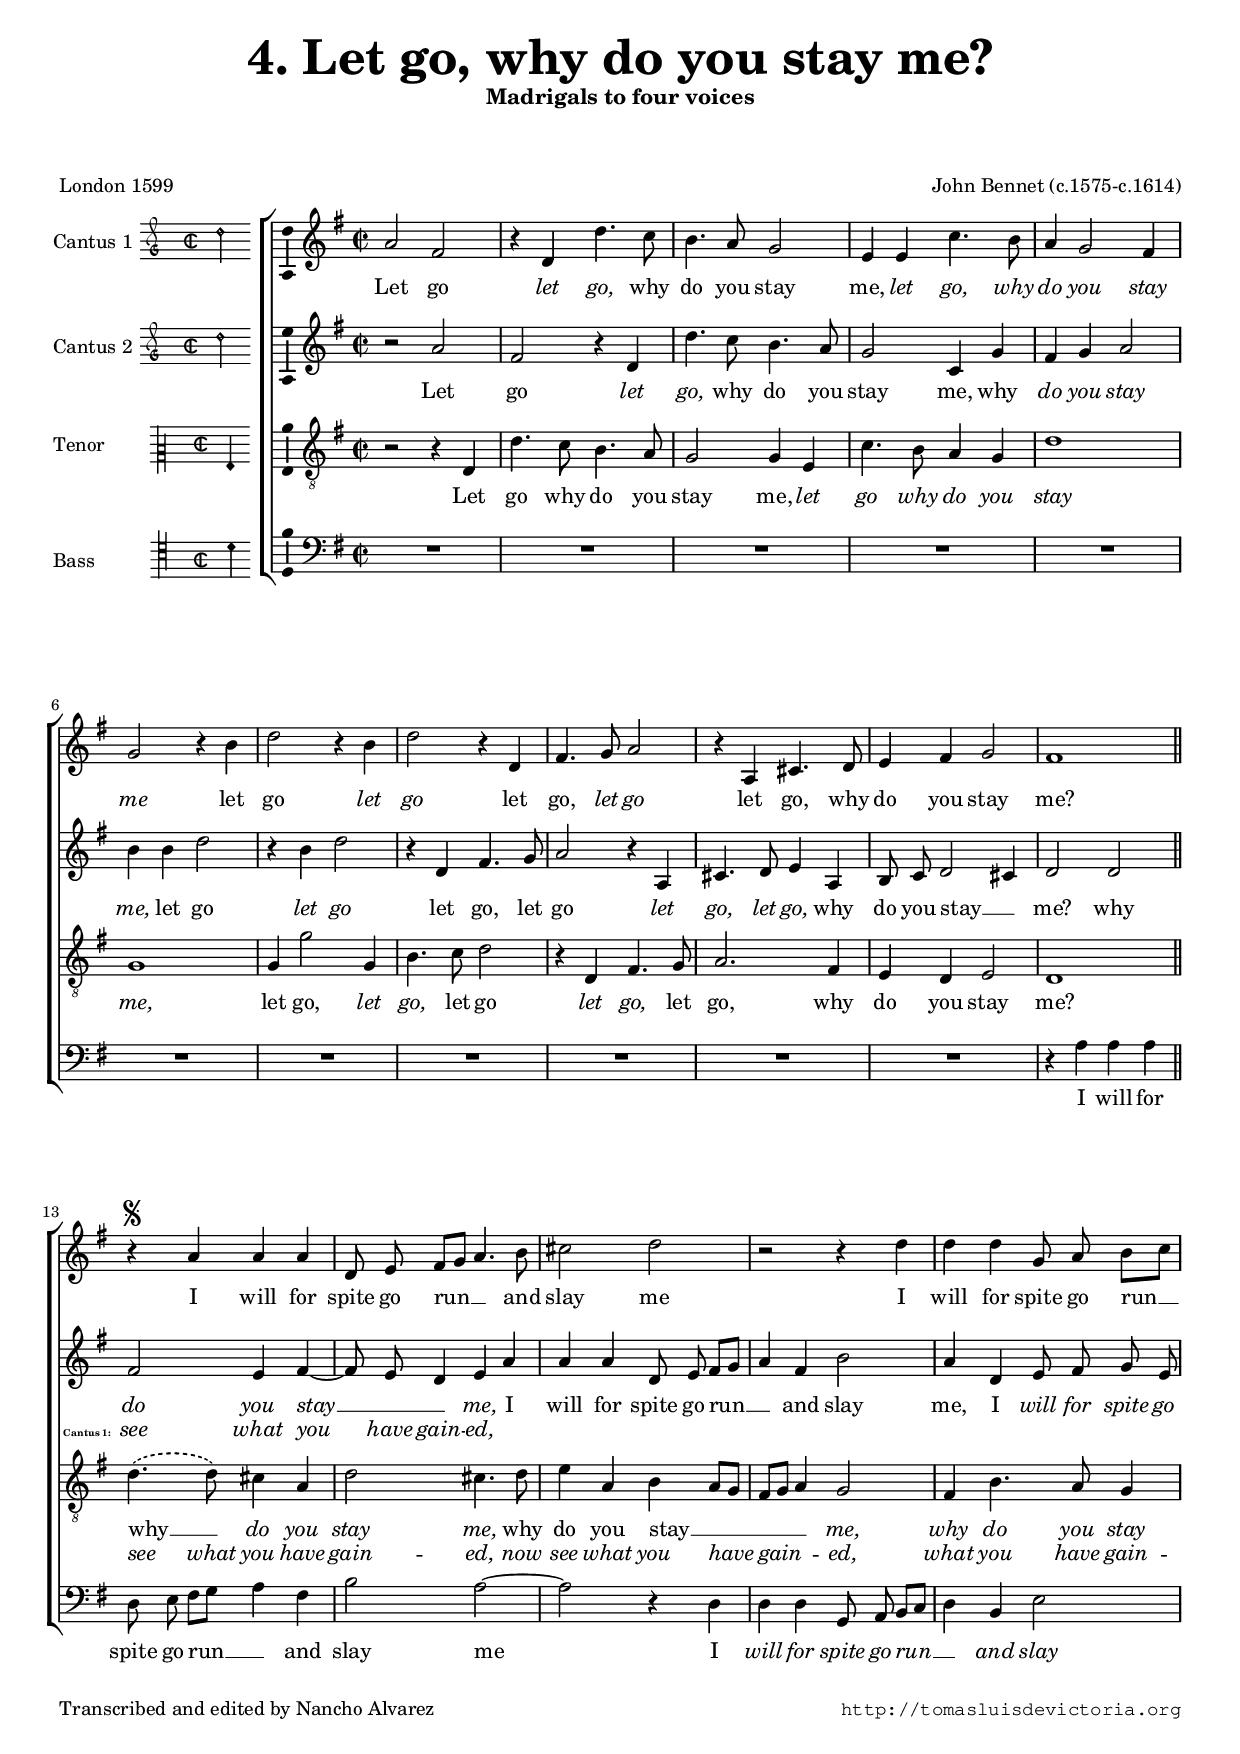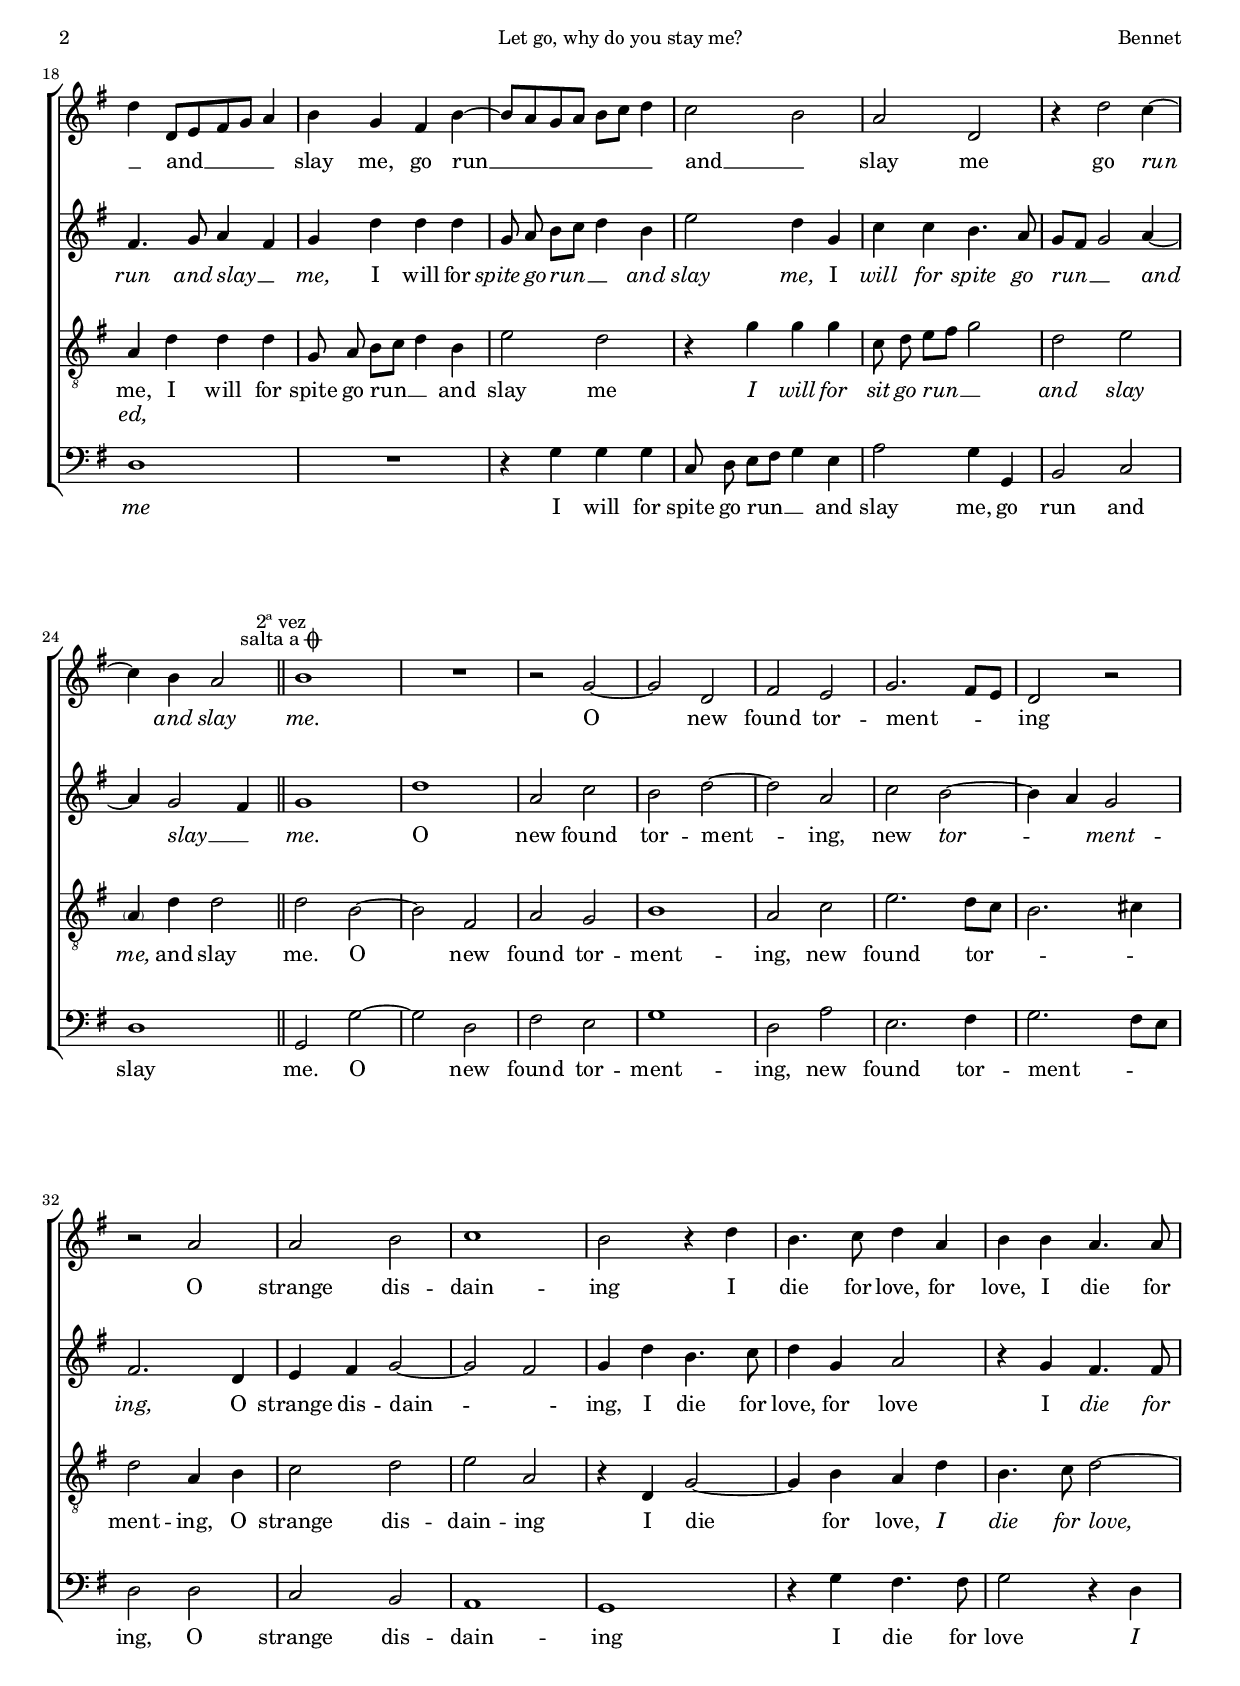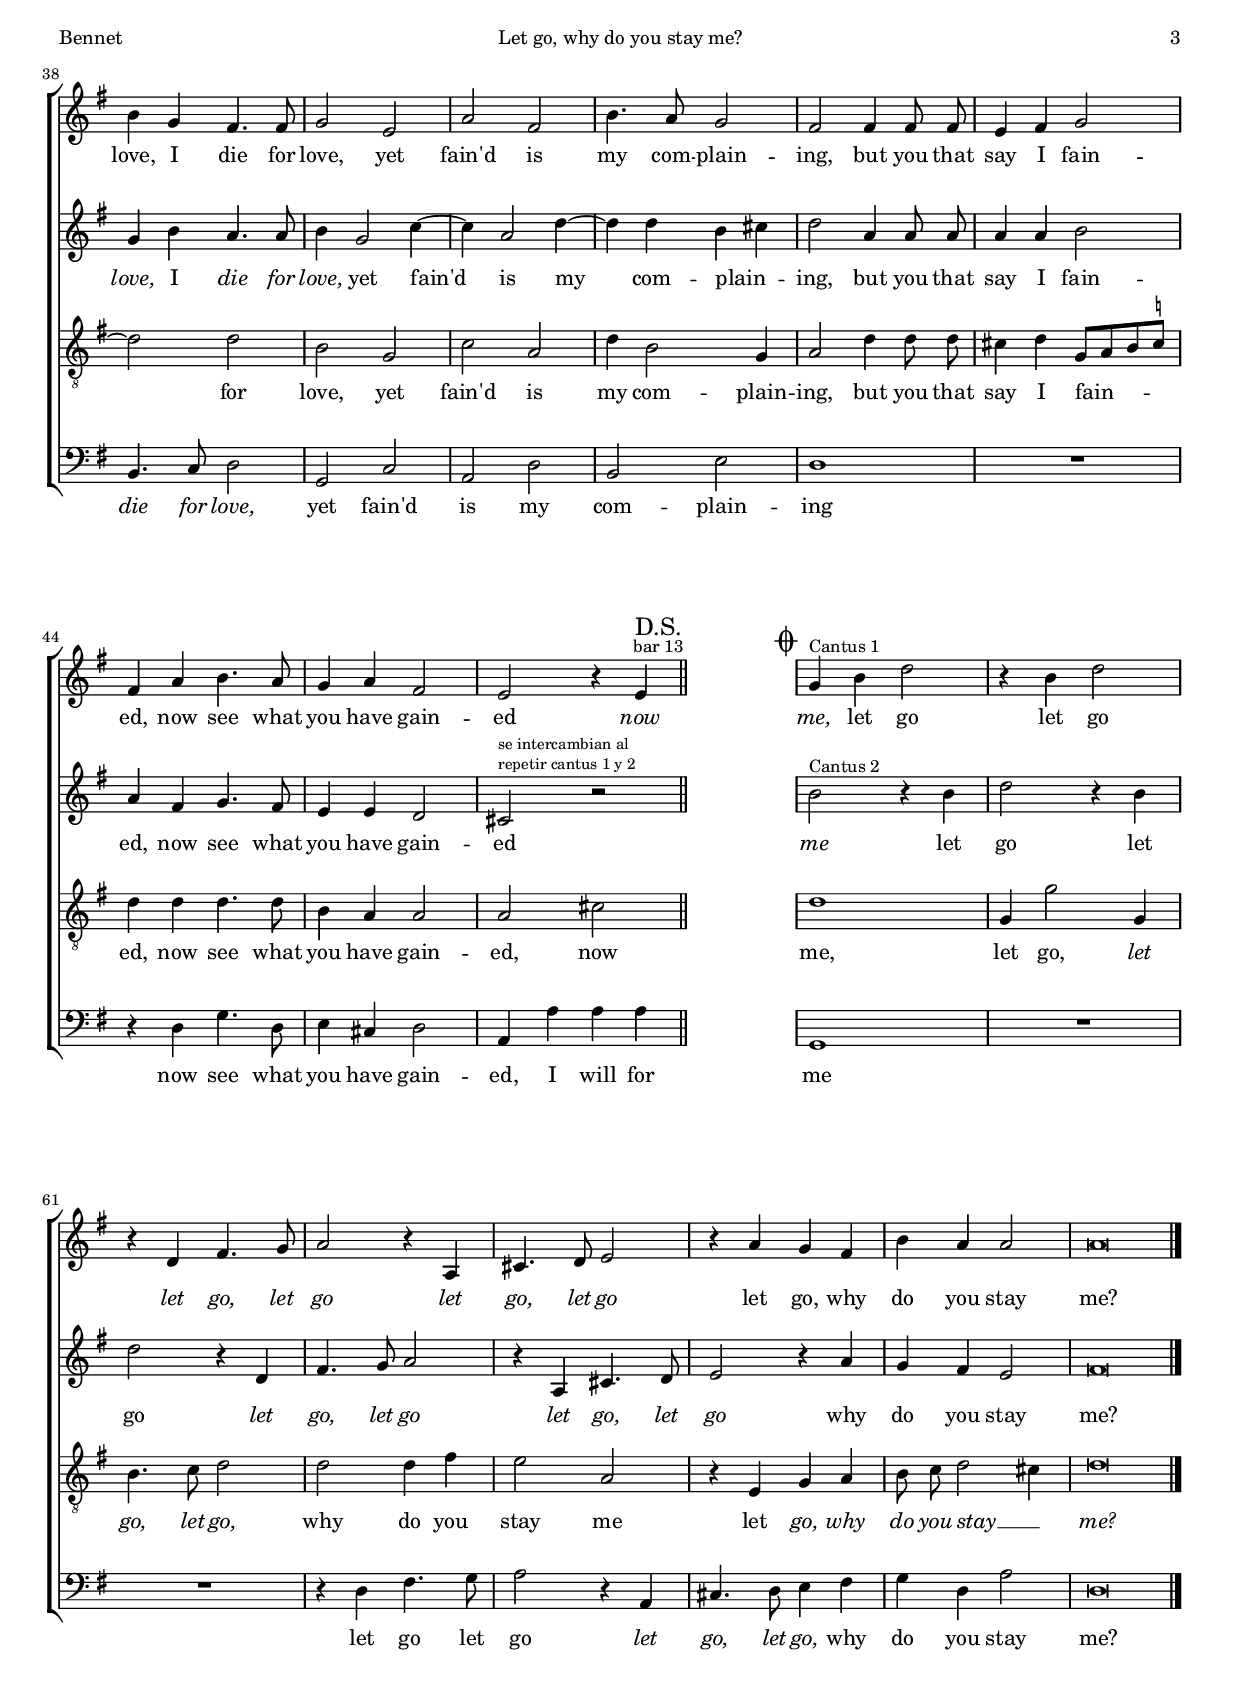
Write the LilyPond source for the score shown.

\version "2.18.0"

#(set-default-paper-size "a4")
#(set-global-staff-size 16.8)
#(ly:set-option 'point-and-click #f)
%mobile -s15.0 -i3.2

italicas=\override LyricText.font-shape = #'italic
rectas=\override LyricText.font-shape = #'upright
ss=\once \set suggestAccidentals = ##t
mtempo={\tempo 4 = 100}
mtempob={\tempo 4 = 50}
incipitwidth = 20
mt=#(define-music-function (parser location offset) (number?) ; move lyric text
      #{ \once \override LyricText.X-offset = -$offset #})


htitle="Let go, why do you stay me?"
hcomposer="Bennet"

\header {
	title=\markup{\fontsize #4 "4. Let go, why do you stay me?"}
	subtitle="Madrigals to four voices"
	subsubtitle=\markup{\null \vspace #2 }
	composer="John Bennet (c.1575-c.1614)"
        pdfauthor=\composer
	%opus="(-)"
	poet=\markup{"London 1599"} % Madrigalls to foure voyces newly published by Iohn Bennet his first works (1599)
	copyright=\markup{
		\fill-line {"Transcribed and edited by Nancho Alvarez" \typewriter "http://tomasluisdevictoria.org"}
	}
%	tagline=""
}

global={\key g \major \time 2/2
        \skip 1*12 \bar "||"
        \skip 1*12 \bar "||"
        \skip 1*22 \bar "||"
        \stopStaff
        \skip 1
        \startStaff
        \set Score.currentBarNumber=#59
        \skip 1*8 \bar "|."
}


cantus=\relative c''{
	a2 fis
	r4 d d'4. c8
	b4. a8 g2
	e4 e c'4. b8
	a4 g2 fis4
	g2 r4 b
	d2 r4 b
	d2 r4 d,
	fis4. g8 a2
	r4 a, cis4. d8
	e4 fis g2
	fis1 \break
	\once \override Script.padding = #1
	r4^\segno a a a
	d,8 e fis[ g] a4. b8
	cis2 d
	r2 r4 d
	d d g,8 a b8[ c]
	d4 d,8[ e fis g] a4
	b4 g fis b ~
	b8[ a g a] b[ c] d4
	c2 b
	a2 d,
	r4 d'2 c4 ~
	c b a2
	\mark \markup{\fontsize #-2 \center-column{"2ª vez" \line{"salta a" \raise #.5 \musicglyph #"scripts.coda"}}}
	b1
	R1
	r2 g ~
	g d
	fis e
	g2. fis8[ e]
	d2 r
	r a'
	a b
	c1
	b2 r4 d
	b4. c8 d4 a
	b b a4. a8
	b4 g fis4. fis8
	g2 e
	a fis
	b4. a8 g2
	fis2 fis4 fis8 fis
	e4 fis g2
	fis4 a b4. a8
	g4 a fis2
	e2 r4 e
	\override Score.RehearsalMark.self-alignment-X = #RIGHT
	\mark \markup{\center-column{"D.S." \fontsize #-3 "bar 13"}}
	s1
	\once \override Score.RehearsalMark.padding = #2
	\mark \markup{\musicglyph #"scripts.coda"}
	s4*0^\markup{\smaller "Cantus 1"}
	g4 b d2
	r4 b d2
	r4 d, fis4. g8
	a2 r4 a,
	cis4. d8 e2
	r4 a g fis
	b a a2
	a\breve*1/2
}

altus=\relative c''{
	r2 a
	fis r4 d
	d'4. c8 b4. a8
	g2 c,4 g'
	fis4 g a2
	b4 b d2
	r4 b d2
	r4 d, fis4. g8
	a2 r4 a,
	cis4. d8 e4 a,
	b8 c d2 cis4
	d2 d
	fis2 e4 fis ~
	fis8 e d4 e a
	a a d,8 e fis[ g]
	a4 fis b2
	a4 d, e8 fis g e
	fis4. g8 a4 fis
	g4 d' d d
	g,8 a b8[ c] d4 b
	e2 d4 g,
	c4 c b4. a8
	g8[ fis] g2 a4 ~
	a g2 fis4
	g1
	d'1
	a2 c
	b d ~
	d a
	c b ~
	b4 a g2
	fis2. d4
	e fis g2 ~
	g2 fis
	g4 d' b4. c8
	d4 g, a2
	r4 g fis4. fis8
	g4 b a4. a8
	b4 g2 c4 ~
	c a2 d4 ~
	d d b cis
	d2 a4 a8 a
	a4 a b2
	a4 fis g4. fis8
	e4 e d2
	s4*0^\markup{\fontsize #-2 \column{"se intercambian al" "repetir cantus 1 y 2"}}
	cis2 r
	s1
	s4*0^\markup{\smaller "Cantus 2"}
	b'2 r4 b
	d2 r4 b
	d2 r4 d,
	fis4. g8 a2
	r4 a, cis4. d8
	e2 r4 a
	g fis e2
	fis\breve*1/2
}

tenor=\relative c{
	r2 r4 d
	d'4. c8 b4. a8
	g2 g4 e
	c'4. b8 a4 g
	d'1
	g,
	g4 g'2 g,4
	b4. c8 d2
	r4 d, fis4. g8
	a2. fis4
	e d e2
	d1
	\phrasingSlurDashed
	d'4.\( d8\) cis4 a
	d2 cis4. d8
	e4 a, b a8[ g]
	fis8[ g] a4 g2
	fis4 b4. a8 g4
	a d d d
	g,8 a b8[ c] d4 b
	e2 d
	r4 g g g
	c,8 d e[ fis] g2
	d2 e
	\parenthesize a,4 d d2 % solo segunda vez
	d b ~
	b fis
	a g
	b1
	a2 c
	e2. d8[ c]
	b2. cis4
	d2 a4 b
	c2 d
	e2 a,
	r4 d, g2 ~
	g4 b a d
	b4. c8 d2 ~
	d d
	b g
	c a
	d4 b2 g4
	a2 d4 d8 d
	cis4 d g,8[ a b \ss c]
	d4 d d4. d8
	b4 a a2
	a2 cis
	s1
	d1
	g,4 g'2 g,4
	b4. c8 d2
	d d4 fis
	e2 a,
	r4 e g a
	b8 c d2 cis4
	d\breve*1/2
}

bassus=\relative c'{
	R1*11
	r4 a a a
	d,8 e fis[ g] a4 fis
	b2 a ~
	a r4 d,
	d4 d g,8 a b[ c]
	d4 b e2
	d1
	R1
	r4 g g g
	c,8 d e[ fis] g4 e
	a2 g4 g,
	b2 c
	d1
	g,2 g' ~
	g d
	fis e
	g1
	d2 a'
	e2. fis4
	g2. fis8[ e]
	d2 d
	c2 b
	a1
	g
	r4 g' fis4. fis8
	g2 r4 d
	b4. c8 d2
	g,2 c
	a d
	b e
	d1
	R1
	r4 d g4. d8
	e4 cis d2
	a4 a' a a
	s1
	g,1
	R1*2
	r4 d' fis4. g8
	a2 r4 a,
	cis4. d8 e4 fis
	g4 d a'2
	d,\breve*1/2
}

textocantus=\lyricmode{
Let go % goe
\italicas let go, \rectas why do you stay me,
\italicas let go, why do you stay me \rectas
let go
\italicas let go \rectas
let go, \italicas let go \rectas
let go, why do you stay me?
I will for spite go run __ _ and slay me
I will for spite go run __ _ % segunda vez italicas
and __ _ slay me, % 
go run __ _ _ and __ _ slay me
go \italicas run and slay me. \rectas
O new found tor -- ment -- _ ing
O strange dis -- dain -- ing
I die for love,
for love,
I die for love, % italicas una de las veces
I die for love,
yet fain'd is my com -- plain -- ing,
but you that say I fain -- ed,
now see what you have gain -- ed
\italicas now
me, \rectas
let go
let go
\italicas let go, let go
let go, let go \rectas
let go,
why do you stay me?
}

textoaltus=\lyricmode{
Let go
\italicas let go, \rectas why do you stay me,
why \italicas do you stay me, \rectas
let go
\italicas let go \rectas
let go,
let go
\italicas let go, let go, \rectas
why do you stay __ _ me?
why \italicas do you stay __ _ _ me, \rectas
I will for spite go run __ _ and slay
me,
I \italicas will for spite go run and slay __ _ me, \rectas % primera vez I italicas
I will for \mt #3 \italicas spite \mt #0 go run __ _ and slay me, \rectas
I \italicas will for spite go run __ _ and slay __ _ me. \rectas % primera vez I italicas
O new found tor -- ment -- ing,
new \italicas tor -- _ ment -- ing, \rectas
O strange dis -- dain -- _ ing,
I die for love, for love
I \italicas die for love, \rectas
I \italicas die for love, \rectas
yet fain'd is my com -- plain -- _ ing,
but you that say I fain -- ed,
now see what you have gain -- ed
\italicas me \rectas
let go
let go
\italicas let go, let go
let go, let go \rectas
why do you stay me?
}
textoaltusb=\lyricmode{
_ _ _ _ _ _ _ _ _ _ _ _ 
_ _ _ _ _ _ _ _ _ _ _ _ 
_ _ _ _ _ _ _ _ _ 
\set stanza = \markup{\fontsize #-6 "Cantus 1:"}
\italicas see what you have gain -- ed, \rectas
}

textotenor=\lyricmode{
Let go why do you stay me,
\italicas let go why do you stay me, \rectas
let go, \italicas let go, \rectas let go
\italicas let go, \rectas let go,
why do you stay me?
why __ _ \italicas do you stay me, \rectas
why do you stay __ _ _ _ \italicas me,
why do you stay \rectas me, % no hay ij
I will for spite go run __ _ and slay me
\italicas I will for sit go run __ _ and slay me, \rectas
and slay me.
O new found tor -- ment -- ing,
new found tor -- _ _ ment -- ing,
O strange dis -- dain -- ing
I die for love,
\italicas I die for love, \rectas
for love,
yet fain'd is my com -- plain -- ing,
but you that say I fain -- ed,
now see what you have gain -- ed,
now
me,
let go,
\italicas let go,
let go, \rectas
why do you stay me
let \italicas go, why do you stay __ _ me? 
}
textotenorb=\lyricmode{
_ _ _ _ _ _ _ _ _ 
_ _ _ _ _ _ _ _ _ 
_ _ _ _ _ _ _ _ _ _ _ 
\italicas \mt #0 see what you have gain -- ed,
now see what you have gain -- _ ed,
what you have gain -- ed, \rectas
}

textobassus=\lyricmode{
I will for spite go run __ _ and slay me
I \italicas will for spite go run __ _ and slay me \rectas % primera vez I italicas
I will for spite go run __ _ and slay me, % runne
go run and slay me.
O new found tor -- ment -- ing,
new found tor -- ment -- _ ing,
O strange dis -- dain -- ing
I die for love
\italicas I die for love, \rectas
yet fain'd is my com -- plain -- ing
now see what you have gain -- ed,
I will for
me
let go let go
\italicas let go,
let go, \rectas
why do you stay me?
}


incipitcantus=\markup{
	\score{
		{ 
		\set Staff.instrumentName="Cantus 1 "
		\override NoteHead.style = #'neomensural
		\override Staff.TimeSignature.style = #'neomensural
		\cadenzaOn 
		\clef "petrucci-g"
		\key c \major
		\time 2/2
                d''2
		} 

	\layout { line-width=\incipitwidth indent = 0 }
	}
}

incipitaltus=\markup{
	\score{
		{ 
		\set Staff.instrumentName="Cantus 2 "
		\override NoteHead.style = #'neomensural 
		\override Staff.TimeSignature.style = #'neomensural
		\cadenzaOn 
		\clef "petrucci-g"
		\key c \major
		\time 2/2
                d''2
		} 
	\layout { line-width=\incipitwidth indent = 0 }
	}
}


incipittenor=\markup{
	\score{
		{ 
		\set Staff.instrumentName="Tenor        "
		\override NoteHead.style = #'neomensural 
		\override Staff.TimeSignature.style = #'neomensural
		\cadenzaOn 
		\clef "petrucci-c2"
		\key c \major
		\time 2/2
                g4
		} 
	\layout { line-width=\incipitwidth indent=0 }
	}
}

incipitbassus=\markup{
	\score{
		{ 
		\set Staff.instrumentName="Bass          "
		\override NoteHead.style = #'neomensural
		\override Staff.TimeSignature.style = #'neomensural
		\cadenzaOn 
		\clef "petrucci-c4"
		\key c \major
		\time 2/2
                d'4
		} 
	\layout { line-width=\incipitwidth indent = 0 }
	}
}

%\layout {
%       \context {\Voice
%               \remove Ligature_bracket_engraver
%               \consists Mensural_ligature_engraver
%       }
%       line-width=\incipitwidth
%       indent = 0
%}



\score {\transpose c' c'{
\new ChoirStaff<<

	\new Staff <<\global
	\new Voice="v1" {
		\set Staff.instrumentName=\incipitcantus
		%\set Staff.instrumentName="Cantus 1 "
		\clef "treble"
		\cantus }
	\new Lyrics \lyricsto "v1" {\textocantus }
	>>

	\new Staff <<\global
	\new Voice="v2" {
		\set Staff.instrumentName=\incipitaltus
		%\set Staff.instrumentName="Cantus 2 "
		\clef "treble"
		\altus }
	\new Lyrics \lyricsto "v2" {\textoaltus }
	\new Lyrics \lyricsto "v2" {\textoaltusb }
	>>
	
	\new Staff <<\global
	\new Voice="v3" {
		\set Staff.instrumentName=\incipittenor
		%\set Staff.instrumentName="Tenor    "
		\clef "G_8"
		\tenor }
	\new Lyrics \lyricsto "v3" {\textotenor }
	\new Lyrics \lyricsto "v3" {\textotenorb }
	>>

	\new Staff <<\global
	\new Voice="v4" {
		\set Staff.instrumentName=\incipitbassus
		%\set Staff.instrumentName="Bass     "
		\clef "bass"
		\bassus }
	\new Lyrics \lyricsto "v4" {\textobassus }
	>>
	
>>

	} % transpose

\layout{ 
	\context {\Lyrics 
		\override VerticalAxisGroup.staff-affinity = #UP
		\override VerticalAxisGroup.nonstaff-relatedstaff-spacing =
			#'((basic-distance . 0) (minimum-distance . 0) (padding . 1))
		\override LyricText.font-size = #1.1
		\override LyricHyphen.minimum-distance = #0.5
	}
	\context {\Score 
		tempoHideNote = ##t
		\override BarNumber.padding = #2 
	}
	\context {\Voice 
		%melismaBusyProperties = #'()
		autoBeaming = ##f
	}
	\context {\Staff 
                %\RemoveEmptyStaves
                %\override VerticalAxisGroup.remove-first = ##t
		\override VerticalAxisGroup.staff-staff-spacing =
			#'((basic-distance . 11) (minimum-distance . 0) (padding . 1))
		\consists Ambitus_engraver 
		\override LigatureBracket.padding = #1
	}
}

%\midi { \mtempo }

}


\paper{
	evenHeaderMarkup=\markup  \fill-line { \fromproperty #'page:page-number-string \htitle \hcomposer }
	oddHeaderMarkup= \markup  \fill-line { \on-the-fly #not-first-page \hcomposer \on-the-fly #not-first-page \htitle \on-the-fly #not-first-page \fromproperty #'page:page-number-string }
	%system-count=6
	%page-count = 2
	ragged-last-bottom = ##f
	indent=3.6\cm
	system-system-spacing =
	#'((basic-distance . 20) (minimum-distance . 0) (padding . 5))
	top-system-spacing = % header
	#'((basic-distance . 8) (minimum-distance . 0) (padding . 0))
	last-bottom-spacing = % footer
	#'((basic-distance . 12) (minimum-distance . 0) (padding . 0))
	markup-system-spacing.padding = #1.5
}
